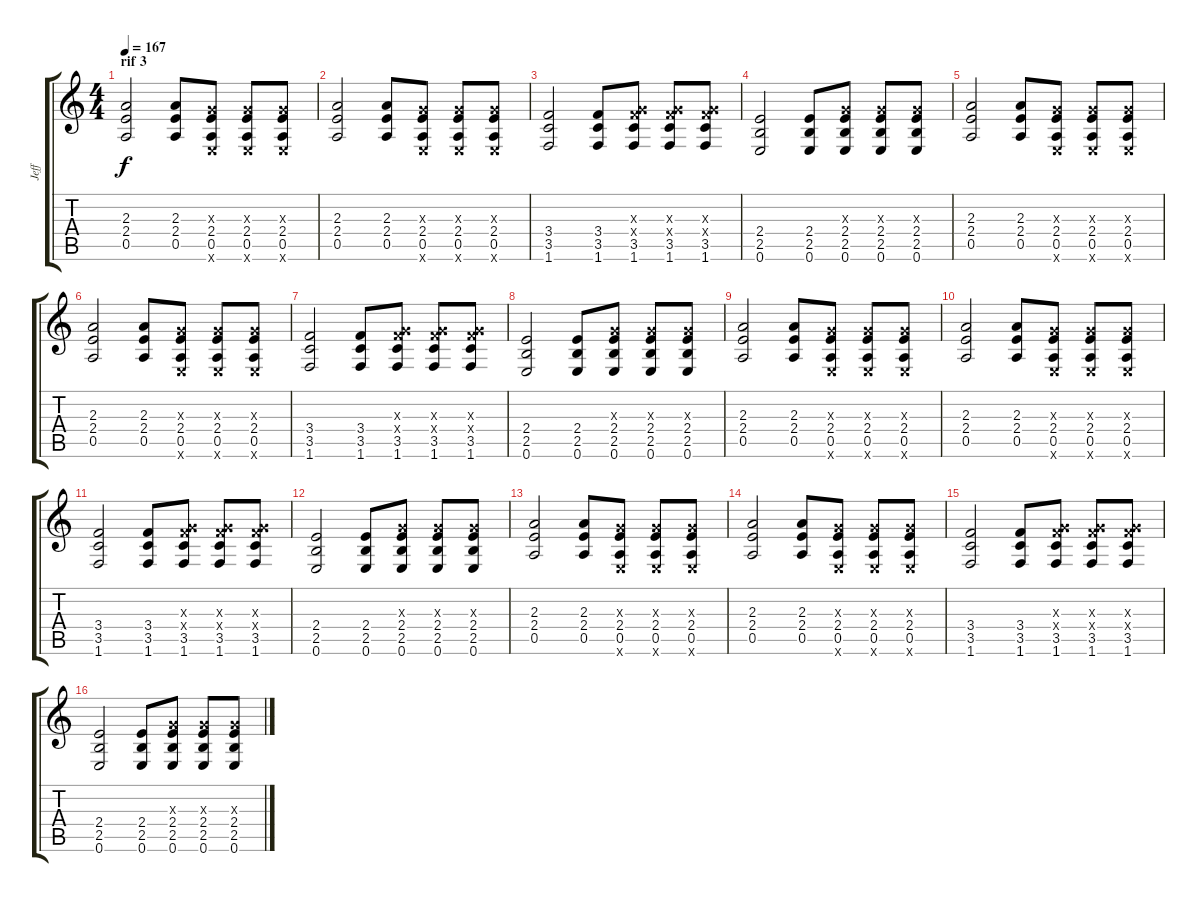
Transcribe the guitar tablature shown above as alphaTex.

\track ("Jeff" "Jeff") {instrument distortionguitar}
\staff {score tabs}
\tuning (E4 B3 G3 D3 A2 E2) {hide}
\ts (4 4)
\section ("" "rif 3")
\tempo 167
\clef g2
\ks c
(2.3 2.4 0.5).2{dy f} (2.3 2.4 0.5).8 (0.3{x} 2.4 0.5 0.6{x}).8 (0.3{x} 2.4 0.5 0.6{x}).8 (0.3{x} 2.4 0.5 0.6{x}).8 |
(2.3 2.4 0.5).2 (2.3 2.4 0.5).8 (0.3{x} 2.4 0.5 0.6{x}).8 (0.3{x} 2.4 0.5 0.6{x}).8 (0.3{x} 2.4 0.5 0.6{x}).8 |
(3.4 3.5 1.6).2 (3.4 3.5 1.6).8 (0.3{x} 3.4{x} 3.5 1.6).8 (0.3{x} 3.4{x} 3.5 1.6).8 (0.3{x} 3.4{x} 3.5 1.6).8 |
(2.4 2.5 0.6).2 (2.4 2.5 0.6).8 (0.3{x} 2.4 2.5 0.6).8 (0.3{x} 2.4 2.5 0.6).8 (0.3{x} 2.4 2.5 0.6).8 |
(2.3 2.4 0.5).2 (2.3 2.4 0.5).8 (0.3{x} 2.4 0.5 0.6{x}).8 (0.3{x} 2.4 0.5 0.6{x}).8 (0.3{x} 2.4 0.5 0.6{x}).8 |
(2.3 2.4 0.5).2 (2.3 2.4 0.5).8 (0.3{x} 2.4 0.5 0.6{x}).8 (0.3{x} 2.4 0.5 0.6{x}).8 (0.3{x} 2.4 0.5 0.6{x}).8 |
(3.4 3.5 1.6).2 (3.4 3.5 1.6).8 (0.3{x} 3.4{x} 3.5 1.6).8 (0.3{x} 3.4{x} 3.5 1.6).8 (0.3{x} 3.4{x} 3.5 1.6).8 |
(2.4 2.5 0.6).2 (2.4 2.5 0.6).8 (0.3{x} 2.4 2.5 0.6).8 (0.3{x} 2.4 2.5 0.6).8 (0.3{x} 2.4 2.5 0.6).8 |
(2.3 2.4 0.5).2 (2.3 2.4 0.5).8 (0.3{x} 2.4 0.5 0.6{x}).8 (0.3{x} 2.4 0.5 0.6{x}).8 (0.3{x} 2.4 0.5 0.6{x}).8 |
(2.3 2.4 0.5).2 (2.3 2.4 0.5).8 (0.3{x} 2.4 0.5 0.6{x}).8 (0.3{x} 2.4 0.5 0.6{x}).8 (0.3{x} 2.4 0.5 0.6{x}).8 |
(3.4 3.5 1.6).2 (3.4 3.5 1.6).8 (0.3{x} 3.4{x} 3.5 1.6).8 (0.3{x} 3.4{x} 3.5 1.6).8 (0.3{x} 3.4{x} 3.5 1.6).8 |
(2.4 2.5 0.6).2 (2.4 2.5 0.6).8 (0.3{x} 2.4 2.5 0.6).8 (0.3{x} 2.4 2.5 0.6).8 (0.3{x} 2.4 2.5 0.6).8 |
(2.3 2.4 0.5).2 (2.3 2.4 0.5).8 (0.3{x} 2.4 0.5 0.6{x}).8 (0.3{x} 2.4 0.5 0.6{x}).8 (0.3{x} 2.4 0.5 0.6{x}).8 |
(2.3 2.4 0.5).2 (2.3 2.4 0.5).8 (0.3{x} 2.4 0.5 0.6{x}).8 (0.3{x} 2.4 0.5 0.6{x}).8 (0.3{x} 2.4 0.5 0.6{x}).8 |
(3.4 3.5 1.6).2 (3.4 3.5 1.6).8 (0.3{x} 3.4{x} 3.5 1.6).8 (0.3{x} 3.4{x} 3.5 1.6).8 (0.3{x} 3.4{x} 3.5 1.6).8 |
(2.4 2.5 0.6).2 (2.4 2.5 0.6).8 (0.3{x} 2.4 2.5 0.6).8 (0.3{x} 2.4 2.5 0.6).8 (0.3{x} 2.4 2.5 0.6).8
